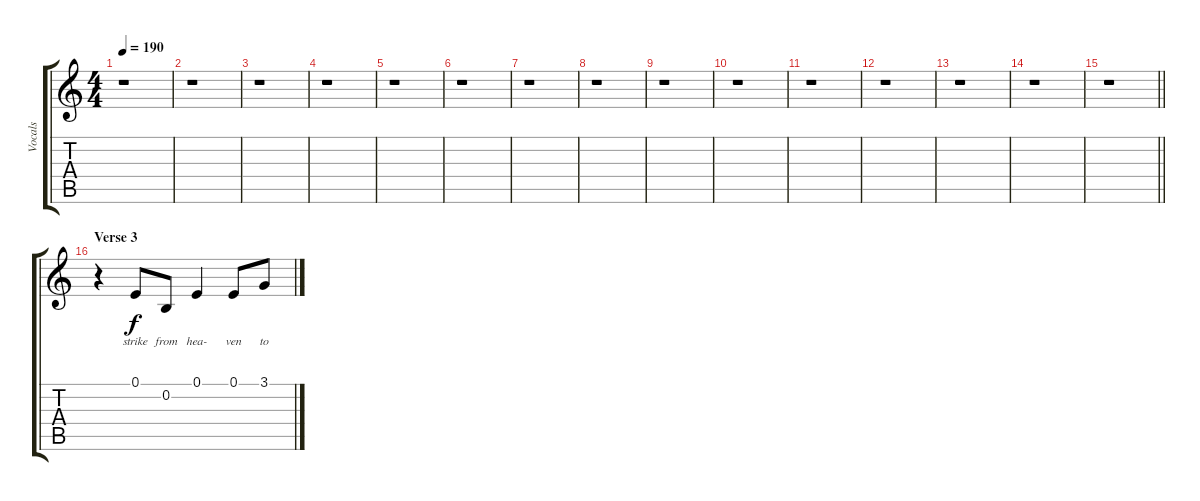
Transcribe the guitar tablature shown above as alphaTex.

\track ("Vocals" "Vocals") {instrument synthbrass1}
\staff {score tabs}
\tuning (E4 B3 G3 D3 A2 E2) {hide}
\ts (4 4)
\tempo 190
\clef g2
\ks c
r.1{dy f} |
r.1 |
r.1 |
r.1 |
r.1 |
r.1 |
r.1 |
r.1 |
r.1 |
r.1 |
r.1 |
r.1 |
r.1 |
r.1 |
\barLineRight lightlight
r.1 |
\section ("" "Verse 3")
r.4 0.1.8{lyrics (0 "strike") lyrics (1 "") lyrics (2 "") lyrics (3 "") lyrics (4 "")} 0.2.8{lyrics (0 "from") lyrics (1 "") lyrics (2 "") lyrics (3 "") lyrics (4 "")} 0.1.4{lyrics (0 "hea-") lyrics (1 "") lyrics (2 "") lyrics (3 "") lyrics (4 "")} 0.1.8{lyrics (0 "ven") lyrics (1 "") lyrics (2 "") lyrics (3 "") lyrics (4 "")} 3.1.8{lyrics (0 "to") lyrics (1 "") lyrics (2 "") lyrics (3 "") lyrics (4 "")}
